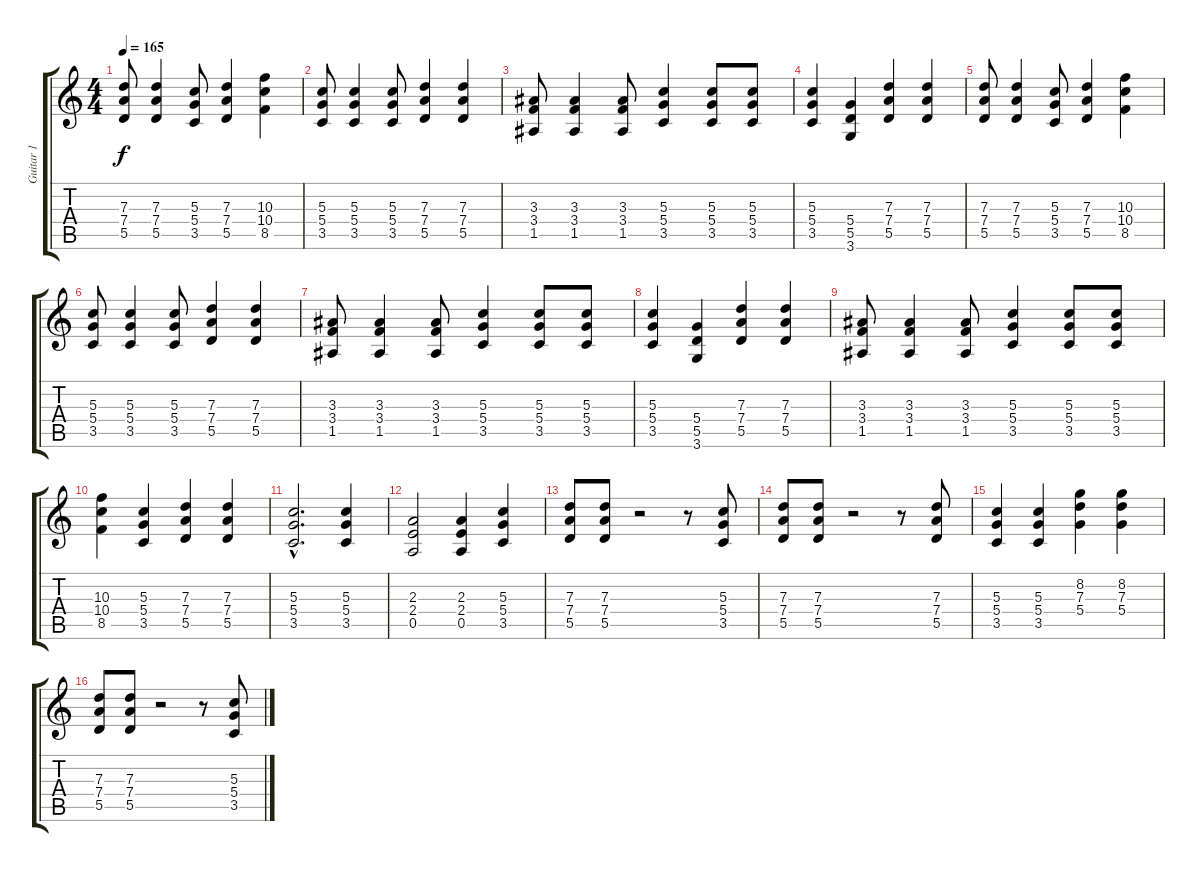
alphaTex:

\track ("Guitar 1" "Guitar 1") {instrument distortionguitar}
\staff {score tabs}
\tuning (E4 B3 G3 D3 A2 E2) {hide}
\ts (4 4)
\tempo 165
\clef g2
\ks c
(7.3 7.4 5.5).8{dy f} (7.3 7.4 5.5).4 (5.3 5.4 3.5).8 (7.3 7.4 5.5).4 (10.3 10.4 8.5).4 |
(5.3 5.4 3.5).8 (5.3 5.4 3.5).4 (5.3 5.4 3.5).8 (7.3 7.4 5.5).4 (7.3 7.4 5.5).4 |
(3.3 3.4 1.5).8 (3.3 3.4 1.5).4 (3.3 3.4 1.5).8 (5.3 5.4 3.5).4 (5.3 5.4 3.5).8 (5.3 5.4 3.5).8 |
(5.3 5.4 3.5).4 (5.4 5.5 3.6).4 (7.3 7.4 5.5).4 (7.3 7.4 5.5).4 |
(7.3 7.4 5.5).8 (7.3 7.4 5.5).4 (5.3 5.4 3.5).8 (7.3 7.4 5.5).4 (10.3 10.4 8.5).4 |
(5.3 5.4 3.5).8 (5.3 5.4 3.5).4 (5.3 5.4 3.5).8 (7.3 7.4 5.5).4 (7.3 7.4 5.5).4 |
(3.3 3.4 1.5).8 (3.3 3.4 1.5).4 (3.3 3.4 1.5).8 (5.3 5.4 3.5).4 (5.3 5.4 3.5).8 (5.3 5.4 3.5).8 |
(5.3 5.4 3.5).4 (5.4 5.5 3.6).4 (7.3 7.4 5.5).4 (7.3 7.4 5.5).4 |
(3.3 3.4 1.5).8 (3.3 3.4 1.5).4 (3.3 3.4 1.5).8 (5.3 5.4 3.5).4 (5.3 5.4 3.5).8 (5.3 5.4 3.5).8 |
(10.3 10.4 8.5).4 (5.3 5.4 3.5).4 (7.3 7.4 5.5).4 (7.3 7.4 5.5).4 |
(5.3{hac} 5.4{hac} 3.5{hac}).2{d} (5.3 5.4 3.5).4 |
(2.3 2.4 0.5).2 (2.3 2.4 0.5).4 (5.3 5.4 3.5).4 |
(7.3 7.4 5.5).8 (7.3 7.4 5.5).8 r.2 r.8 (5.3 5.4 3.5).8 |
(7.3 7.4 5.5).8 (7.3 7.4 5.5).8 r.2 r.8 (7.3 7.4 5.5).8 |
(5.3 5.4 3.5).4 (5.3 5.4 3.5).4 (8.2 7.3 5.4).4 (8.2 7.3 5.4).4 |
(7.3 7.4 5.5).8 (7.3 7.4 5.5).8 r.2 r.8 (5.3 5.4 3.5).8
